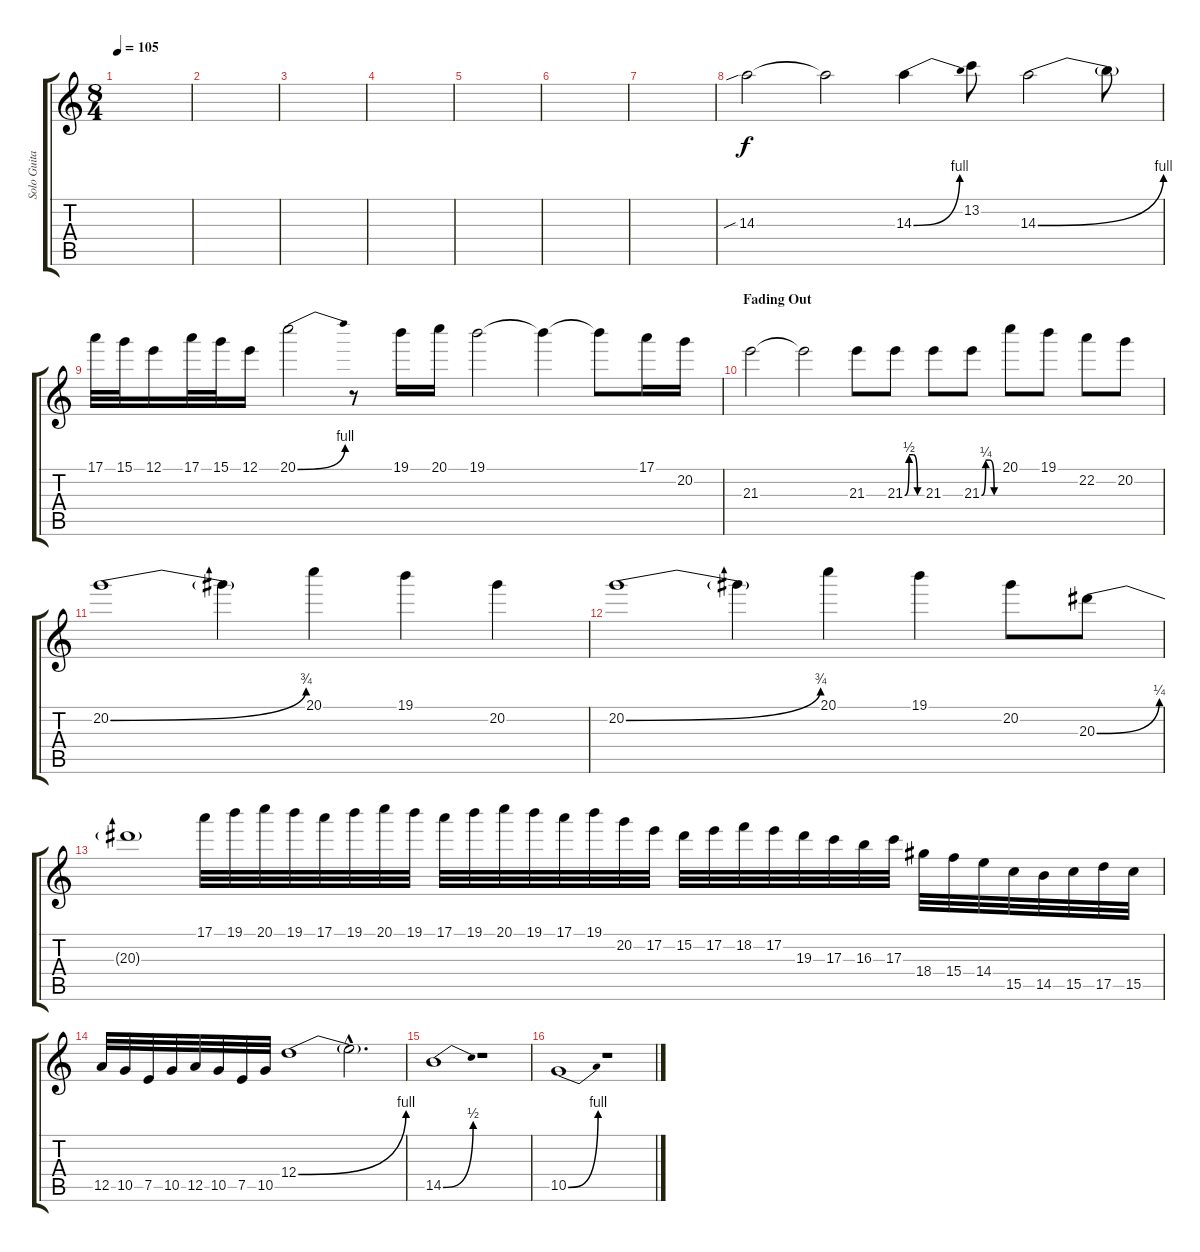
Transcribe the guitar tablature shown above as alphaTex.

\track ("Solo Guitar" "Solo Guita") {instrument overdrivenguitar}
\staff {score tabs}
\tuning (E4 B3 G3 D3 A2 E2) {hide}
\ts (8 4)
\tempo 105
\clef g2
\ks c
|
|
|
|
|
|
|
14.3{sib}.2{volume 15} 14.3{t}.2 14.3{be (bend 0 0 60 4)}.4 13.2.8 14.3{be (bend 0 0 60 4)}.2 14.3{t}.8 |
17.1.32 15.1.32 12.1.16 17.1.32 15.1.32 12.1.16 20.1{be (bend 0 0 60 4)}.2 r.8 19.1.16 20.1.16 19.1.2 19.1{t}.4 19.1{t}.8 17.1.16 20.2.16 |
\section ("" "Fading Out")
21.3.2 21.3{t}.2 21.3.8 21.3{be (custom 0 0 15 2 30 2 45 0 60 0)}.8 21.3.8 21.3{be (custom 0 0 15 1 30 1 45 0 60 0)}.8 20.1.8 19.1.8 22.2.8 20.2.8 |
20.2{be (bend 0 0 60 3)}.1 20.2{t}.4 20.1.4 19.1.4 20.2.4 |
20.2{be (bend 0 0 60 3)}.1 20.2{t}.4 20.1.4 19.1.4 20.2.8 20.3{be (bend 0 0 60 1)}.8 |
20.3{t}.1 17.1.32 19.1.32 20.1.32 19.1.32 17.1.32 19.1.32 20.1.32 19.1.32 17.1.32 19.1.32 20.1.32 19.1.32 17.1.32 19.1.32 20.2.32 17.2.32 15.2.32 17.2.32 18.2.32 17.2.32 19.3.32 17.3.32 16.3.32 17.3.32 18.4.32 15.4.32 14.4.32 15.5.32 14.5.32 15.5.32 17.5.32 15.5.32 |
12.5.32 10.5.32 7.5.32 10.5.32 12.5.32 10.5.32 7.5.32 10.5.32 12.4{be (bend 0 0 60 4)}.1 12.4{hac t}.2{d} |
14.5{be (bend 0 0 60 2)}.1 r.1 |
10.5{be (bend 0 0 60 4)}.1 r.1
